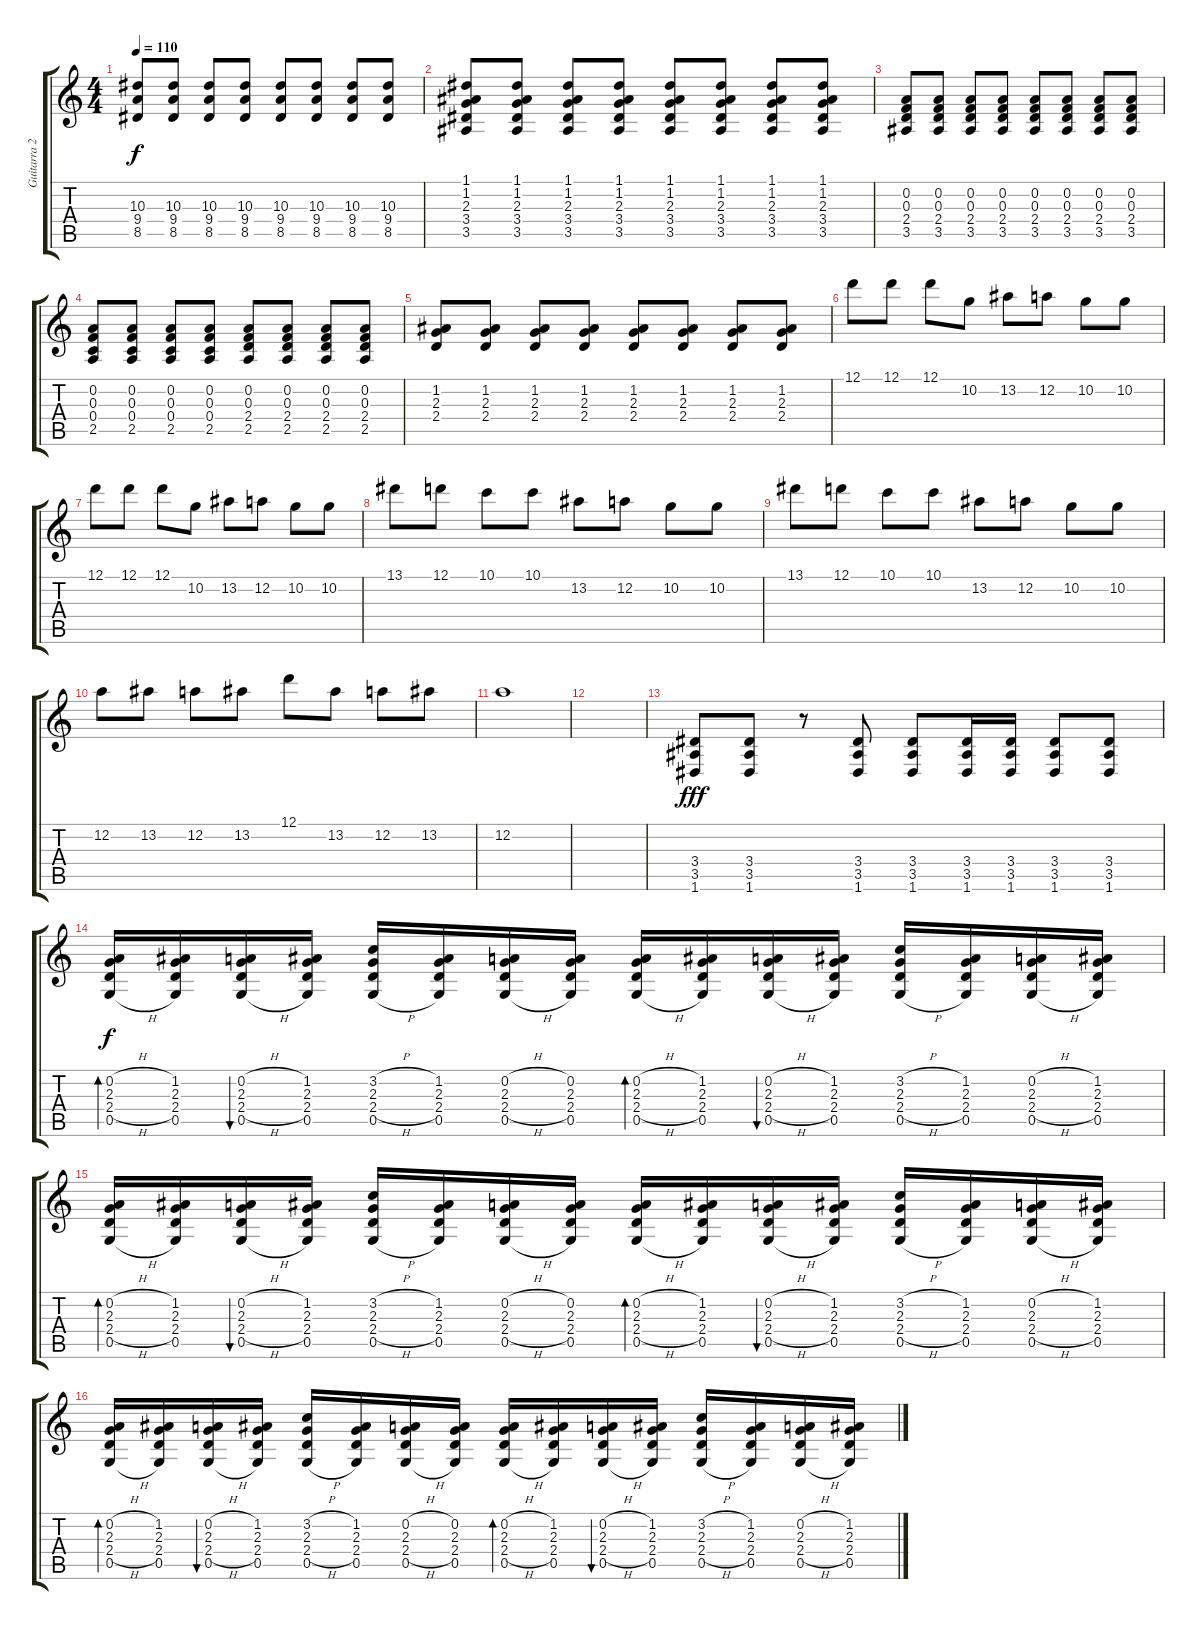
\track ("Guitarra 2" "Guitarra 2") {instrument distortionguitar}
\staff {score tabs}
\tuning (D4 A3 F3 C3 G2 D2) {hide}
\ts (4 4)
\tempo 110
\clef g2
\ks c
(10.3 9.4 8.5).8{dy f} (10.3 9.4 8.5).8 (10.3 9.4 8.5).8 (10.3 9.4 8.5).8 (10.3 9.4 8.5).8 (10.3 9.4 8.5).8 (10.3 9.4 8.5).8 (10.3 9.4 8.5).8 |
(1.1 1.2 2.3 3.4 3.5).8 (1.1 1.2 2.3 3.4 3.5).8 (1.1 1.2 2.3 3.4 3.5).8 (1.1 1.2 2.3 3.4 3.5).8 (1.1 1.2 2.3 3.4 3.5).8 (1.1 1.2 2.3 3.4 3.5).8 (1.1 1.2 2.3 3.4 3.5).8 (1.1 1.2 2.3 3.4 3.5).8 |
(0.2 0.3 2.4 3.5).8 (0.2 0.3 2.4 3.5).8 (0.2 0.3 2.4 3.5).8 (0.2 0.3 2.4 3.5).8 (0.2 0.3 2.4 3.5).8 (0.2 0.3 2.4 3.5).8 (0.2 0.3 2.4 3.5).8 (0.2 0.3 2.4 3.5).8 |
(0.2 0.3 0.4 2.5).8 (0.2 0.3 0.4 2.5).8 (0.2 0.3 0.4 2.5).8 (0.2 0.3 0.4 2.5).8 (0.2 0.3 2.4 2.5).8 (0.2 0.3 2.4 2.5).8 (0.2 0.3 2.4 2.5).8 (0.2 0.3 2.4 2.5).8 |
(1.2 2.3 2.4).8 (1.2 2.3 2.4).8 (1.2 2.3 2.4).8 (1.2 2.3 2.4).8 (1.2 2.3 2.4).8 (1.2 2.3 2.4).8 (1.2 2.3 2.4).8 (1.2 2.3 2.4).8 |
12.1.8 12.1.8 12.1.8 10.2.8 13.2.8 12.2.8 10.2.8 10.2.8 |
12.1.8 12.1.8 12.1.8 10.2.8 13.2.8 12.2.8 10.2.8 10.2.8 |
13.1.8 12.1.8 10.1.8 10.1.8 13.2.8 12.2.8 10.2.8 10.2.8 |
13.1.8 12.1.8 10.1.8 10.1.8 13.2.8 12.2.8 10.2.8 10.2.8 |
12.2.8 13.2.8 12.2.8 13.2.8 12.1.8 13.2.8 12.2.8 13.2.8 |
12.2.1 |
|
(3.4 3.5 1.6).8{dy fff} (3.4 3.5 1.6).8 r.8 (3.4 3.5 1.6).8 (3.4 3.5 1.6).8 (3.4 3.5 1.6).16 (3.4 3.5 1.6).16 (3.4 3.5 1.6).8 (3.4 3.5 1.6).8 |
(0.2{h} 2.3{h} 2.4{h} 0.5{h}).16{bd 60 dy f} (1.2 2.3 2.4 0.5).16 (0.2{h} 2.3{h} 2.4{h} 0.5{h}).16{bu 60} (1.2 2.3 2.4 0.5).16 (3.2{h} 2.3{h} 2.4{h} 0.5{h}).16 (1.2 2.3 2.4 0.5).16 (0.2{h} 2.3{h} 2.4{h} 0.5{h}).16 (0.2 2.3 2.4 0.5).16 (0.2{h} 2.3{h} 2.4{h} 0.5{h}).16{bd 60} (1.2 2.3 2.4 0.5).16 (0.2{h} 2.3{h} 2.4{h} 0.5{h}).16{bu 60} (1.2 2.3 2.4 0.5).16 (3.2{h} 2.3{h} 2.4{h} 0.5{h}).16 (1.2 2.3 2.4 0.5).16 (0.2{h} 2.3{h} 2.4{h} 0.5{h}).16 (1.2 2.3 2.4 0.5).16 |
(0.2{h} 2.3{h} 2.4{h} 0.5{h}).16{bd 60} (1.2 2.3 2.4 0.5).16 (0.2{h} 2.3{h} 2.4{h} 0.5{h}).16{bu 60} (1.2 2.3 2.4 0.5).16 (3.2{h} 2.3{h} 2.4{h} 0.5{h}).16 (1.2 2.3 2.4 0.5).16 (0.2{h} 2.3{h} 2.4{h} 0.5{h}).16 (0.2 2.3 2.4 0.5).16 (0.2{h} 2.3{h} 2.4{h} 0.5{h}).16{bd 60} (1.2 2.3 2.4 0.5).16 (0.2{h} 2.3{h} 2.4{h} 0.5{h}).16{bu 60} (1.2 2.3 2.4 0.5).16 (3.2{h} 2.3{h} 2.4{h} 0.5{h}).16 (1.2 2.3 2.4 0.5).16 (0.2{h} 2.3{h} 2.4{h} 0.5{h}).16 (1.2 2.3 2.4 0.5).16 |
(0.2{h} 2.3{h} 2.4{h} 0.5{h}).16{bd 60} (1.2 2.3 2.4 0.5).16 (0.2{h} 2.3{h} 2.4{h} 0.5{h}).16{bu 60} (1.2 2.3 2.4 0.5).16 (3.2{h} 2.3{h} 2.4{h} 0.5{h}).16 (1.2 2.3 2.4 0.5).16 (0.2{h} 2.3{h} 2.4{h} 0.5{h}).16 (0.2 2.3 2.4 0.5).16 (0.2{h} 2.3{h} 2.4{h} 0.5{h}).16{bd 60} (1.2 2.3 2.4 0.5).16 (0.2{h} 2.3{h} 2.4{h} 0.5{h}).16{bu 60} (1.2 2.3 2.4 0.5).16 (3.2{h} 2.3{h} 2.4{h} 0.5{h}).16 (1.2 2.3 2.4 0.5).16 (0.2{h} 2.3{h} 2.4{h} 0.5{h}).16 (1.2 2.3 2.4 0.5).16
